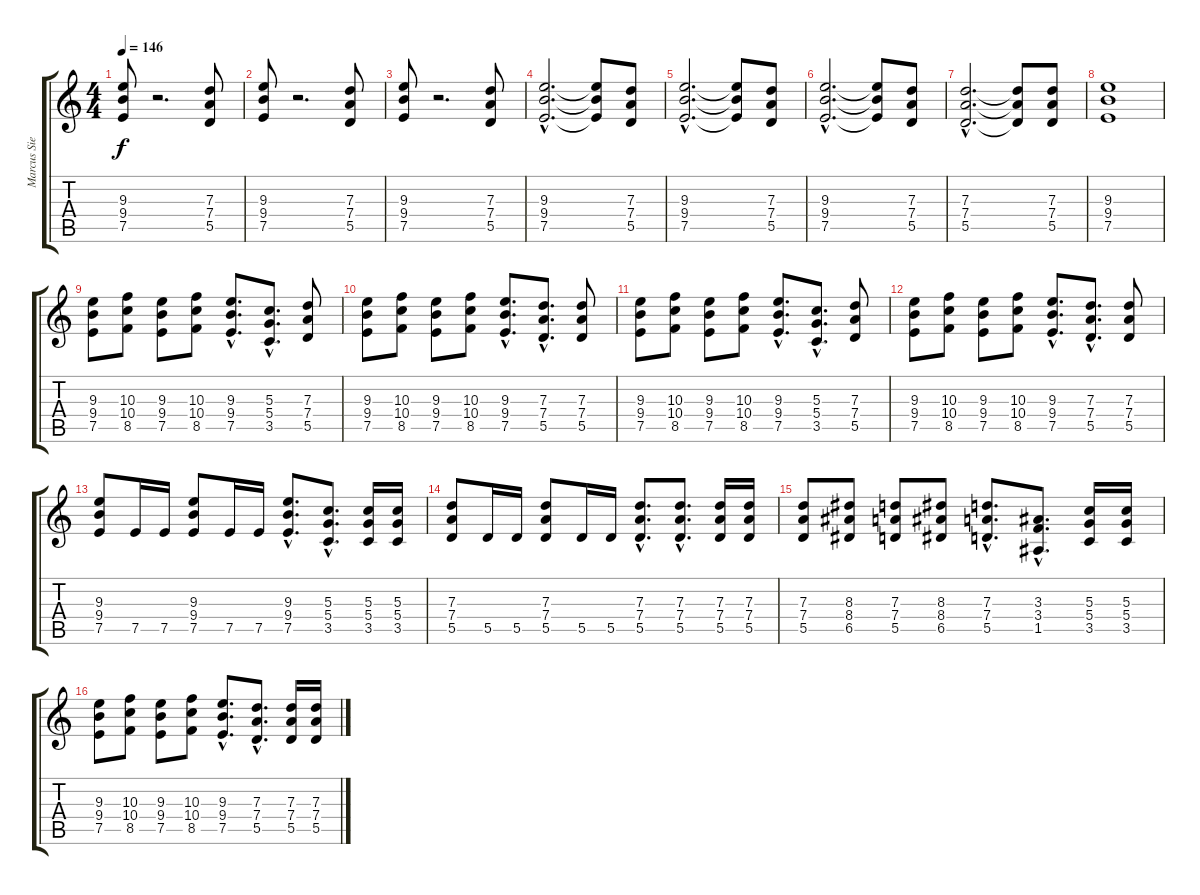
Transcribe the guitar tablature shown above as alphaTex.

\track ("Marcus Siepen" "Marcus Sie") {instrument distortionguitar}
\staff {score tabs}
\tuning (E4 B3 G3 D3 A2 E2) {hide}
\ts (4 4)
\tempo 146
\clef g2
\ks c
(9.3 9.4 7.5).8{dy f} r.2{d} (7.3 7.4 5.5).8 |
(9.3 9.4 7.5).8 r.2{d} (7.3 7.4 5.5).8 |
(9.3 9.4 7.5).8 r.2{d} (7.3 7.4 5.5).8 |
(9.3{hac} 9.4{hac} 7.5{hac}).2{d} (9.3{t} 9.4{t} 7.5{t}).8 (7.3 7.4 5.5).8 |
(9.3{hac} 9.4{hac} 7.5{hac}).2{d} (9.3{t} 9.4{t} 7.5{t}).8 (7.3 7.4 5.5).8 |
(9.3{hac} 9.4{hac} 7.5{hac}).2{d} (9.3{t} 9.4{t} 7.5{t}).8 (7.3 7.4 5.5).8 |
(7.3{hac} 7.4{hac} 5.5{hac}).2{d} (7.3{t} 7.4{t} 5.5{t}).8 (7.3 7.4 5.5).8 |
(9.3 9.4 7.5).1 |
(9.3 9.4 7.5).8 (10.3 10.4 8.5).8 (9.3 9.4 7.5).8 (10.3 10.4 8.5).8 (9.3{hac} 9.4{hac} 7.5{hac}).8{d} (5.3{hac} 5.4{hac} 3.5{hac}).8{d} (7.3 7.4 5.5).8 |
(9.3 9.4 7.5).8 (10.3 10.4 8.5).8 (9.3 9.4 7.5).8 (10.3 10.4 8.5).8 (9.3{hac} 9.4{hac} 7.5{hac}).8{d} (7.3{hac} 7.4{hac} 5.5{hac}).8{d} (7.3 7.4 5.5).8 |
(9.3 9.4 7.5).8 (10.3 10.4 8.5).8 (9.3 9.4 7.5).8 (10.3 10.4 8.5).8 (9.3{hac} 9.4{hac} 7.5{hac}).8{d} (5.3{hac} 5.4{hac} 3.5{hac}).8{d} (7.3 7.4 5.5).8 |
(9.3 9.4 7.5).8 (10.3 10.4 8.5).8 (9.3 9.4 7.5).8 (10.3 10.4 8.5).8 (9.3{hac} 9.4{hac} 7.5{hac}).8{d} (7.3{hac} 7.4{hac} 5.5{hac}).8{d} (7.3 7.4 5.5).8 |
(9.3 9.4 7.5).8 7.5.16 7.5.16 (9.3 9.4 7.5).8 7.5.16 7.5.16 (9.3{hac} 9.4{hac} 7.5{hac}).8{d} (5.3{hac} 5.4{hac} 3.5{hac}).8{d} (5.3 5.4 3.5).16 (5.3 5.4 3.5).16 |
(7.3 7.4 5.5).8 5.5.16 5.5.16 (7.3 7.4 5.5).8 5.5.16 5.5.16 (7.3{hac} 7.4{hac} 5.5{hac}).8{d} (7.3{hac} 7.4{hac} 5.5{hac}).8{d} (7.3 7.4 5.5).16 (7.3 7.4 5.5).16 |
(7.3 7.4 5.5).8 (8.3 8.4 6.5).8 (7.3 7.4 5.5).8 (8.3 8.4 6.5).8 (7.3{hac} 7.4{hac} 5.5{hac}).8{d} (3.3{hac} 3.4{hac} 1.5{hac}).8{d} (5.3 5.4 3.5).16 (5.3 5.4 3.5).16 |
(9.3 9.4 7.5).8 (10.3 10.4 8.5).8 (9.3 9.4 7.5).8 (10.3 10.4 8.5).8 (9.3{hac} 9.4{hac} 7.5{hac}).8{d} (7.3{hac} 7.4{hac} 5.5{hac}).8{d} (7.3 7.4 5.5).16 (7.3 7.4 5.5).16
